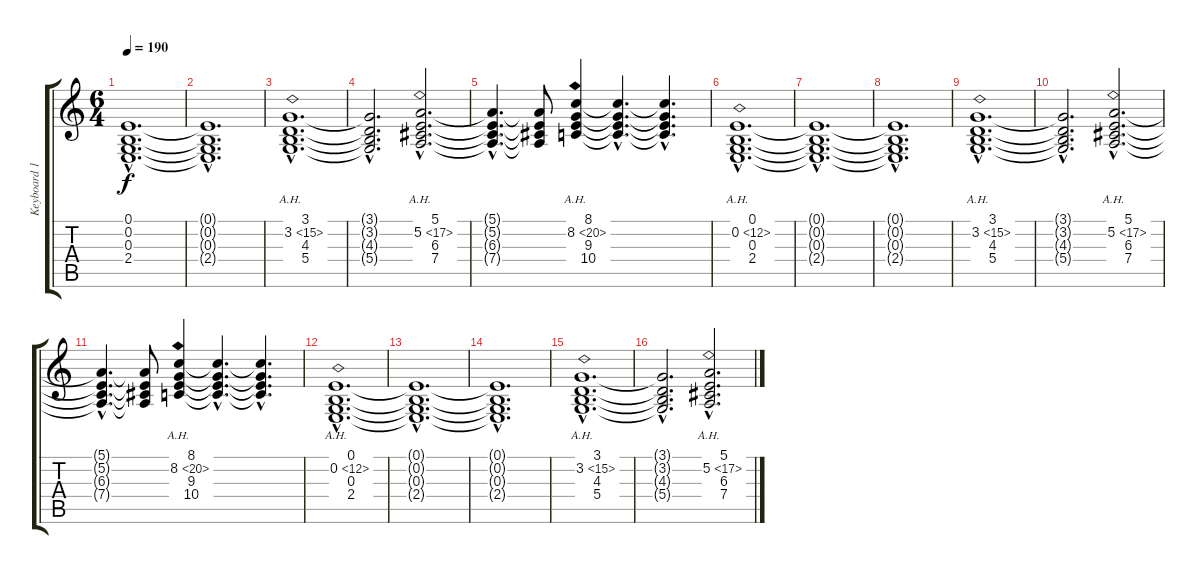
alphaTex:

\track ("Keyboard 1" "Keyboard 1") {instrument stringensemble1}
\staff {score tabs}
\tuning (E4 B3 G3 D3 A2 E2) {hide}
\ts (6 4)
\tempo 190
\clef g2
\ks c
(0.1{hac t} 0.2{hac t} 0.3{hac t} 2.4{hac t}).1{d dy f} |
(0.1{hac t} 0.2{hac t} 0.3{hac t} 2.4{hac t}).1{d} |
(3.1{hac} 3.2{ah 12 hac} 4.3{hac} 5.4{hac}).1{d} |
(3.1{hac t} 3.2{hac t} 4.3{hac t} 5.4{hac t}).2{d} (5.1{hac} 5.2{ah 12 hac} 6.3{hac} 7.4{hac}).2{d} |
(5.1{hac t} 5.2{hac t} 6.3{hac t} 7.4{hac t}).4{d} (5.1{t} 5.2{t} 6.3{t} 7.4{t}).8 (8.1 8.2{ah 12} 9.3 10.4).4 (8.1{hac t} 8.2{hac t} 9.3{hac t} 10.4{hac t}).4{d} (8.1{hac t} 8.2{hac t} 9.3{hac t} 10.4{hac t}).4{d} |
(0.1{hac} 0.2{ah 12 hac} 0.3{hac} 2.4{hac}).1{d} |
(0.1{hac t} 0.2{hac t} 0.3{hac t} 2.4{hac t}).1{d} |
(0.1{hac t} 0.2{hac t} 0.3{hac t} 2.4{hac t}).1{d} |
(3.1{hac} 3.2{ah 12 hac} 4.3{hac} 5.4{hac}).1{d} |
(3.1{hac t} 3.2{hac t} 4.3{hac t} 5.4{hac t}).2{d} (5.1{hac} 5.2{ah 12 hac} 6.3{hac} 7.4{hac}).2{d} |
(5.1{hac t} 5.2{hac t} 6.3{hac t} 7.4{hac t}).4{d} (5.1{t} 5.2{t} 6.3{t} 7.4{t}).8 (8.1 8.2{ah 12} 9.3 10.4).4 (8.1{hac t} 8.2{hac t} 9.3{hac t} 10.4{hac t}).4{d} (8.1{hac t} 8.2{hac t} 9.3{hac t} 10.4{hac t}).4{d} |
(0.1{hac} 0.2{ah 12 hac} 0.3{hac} 2.4{hac}).1{d} |
(0.1{hac t} 0.2{hac t} 0.3{hac t} 2.4{hac t}).1{d} |
(0.1{hac t} 0.2{hac t} 0.3{hac t} 2.4{hac t}).1{d} |
(3.1{hac} 3.2{ah 12 hac} 4.3{hac} 5.4{hac}).1{d} |
(3.1{hac t} 3.2{hac t} 4.3{hac t} 5.4{hac t}).2{d} (5.1{hac} 5.2{ah 12 hac} 6.3{hac} 7.4{hac}).2{d}
